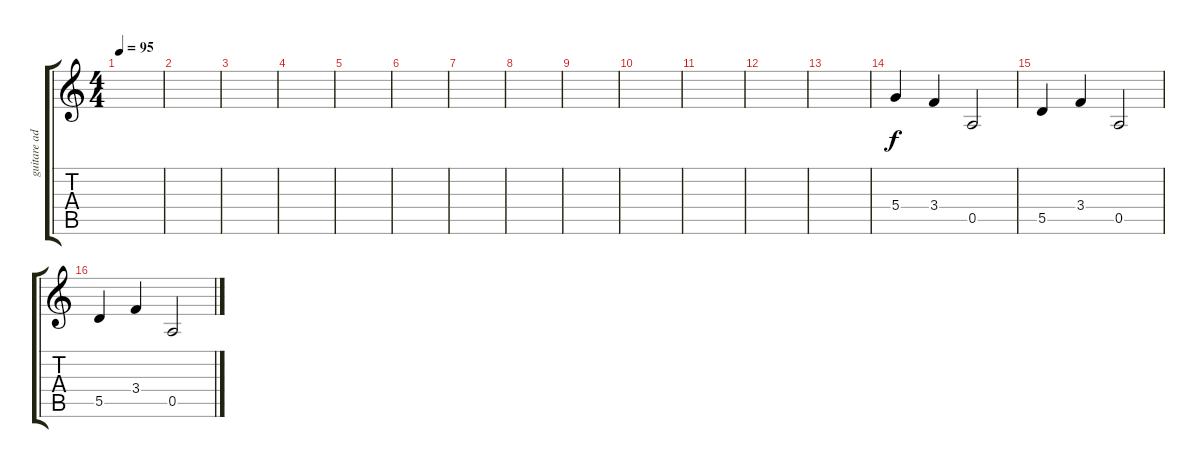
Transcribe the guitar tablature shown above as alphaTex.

\track ("guitare aditionnelle" "guitare ad") {instrument acousticguitarnylon}
\staff {score tabs}
\tuning (E4 B3 G3 D3 A2 E2) {hide}
\ts (4 4)
\tempo 95
\clef g2
\ks c
|
|
|
|
|
|
|
|
|
|
|
|
|
5.4.4 3.4.4 0.5.2 |
5.5.4 3.4.4 0.5.2 |
5.5.4 3.4.4 0.5.2
